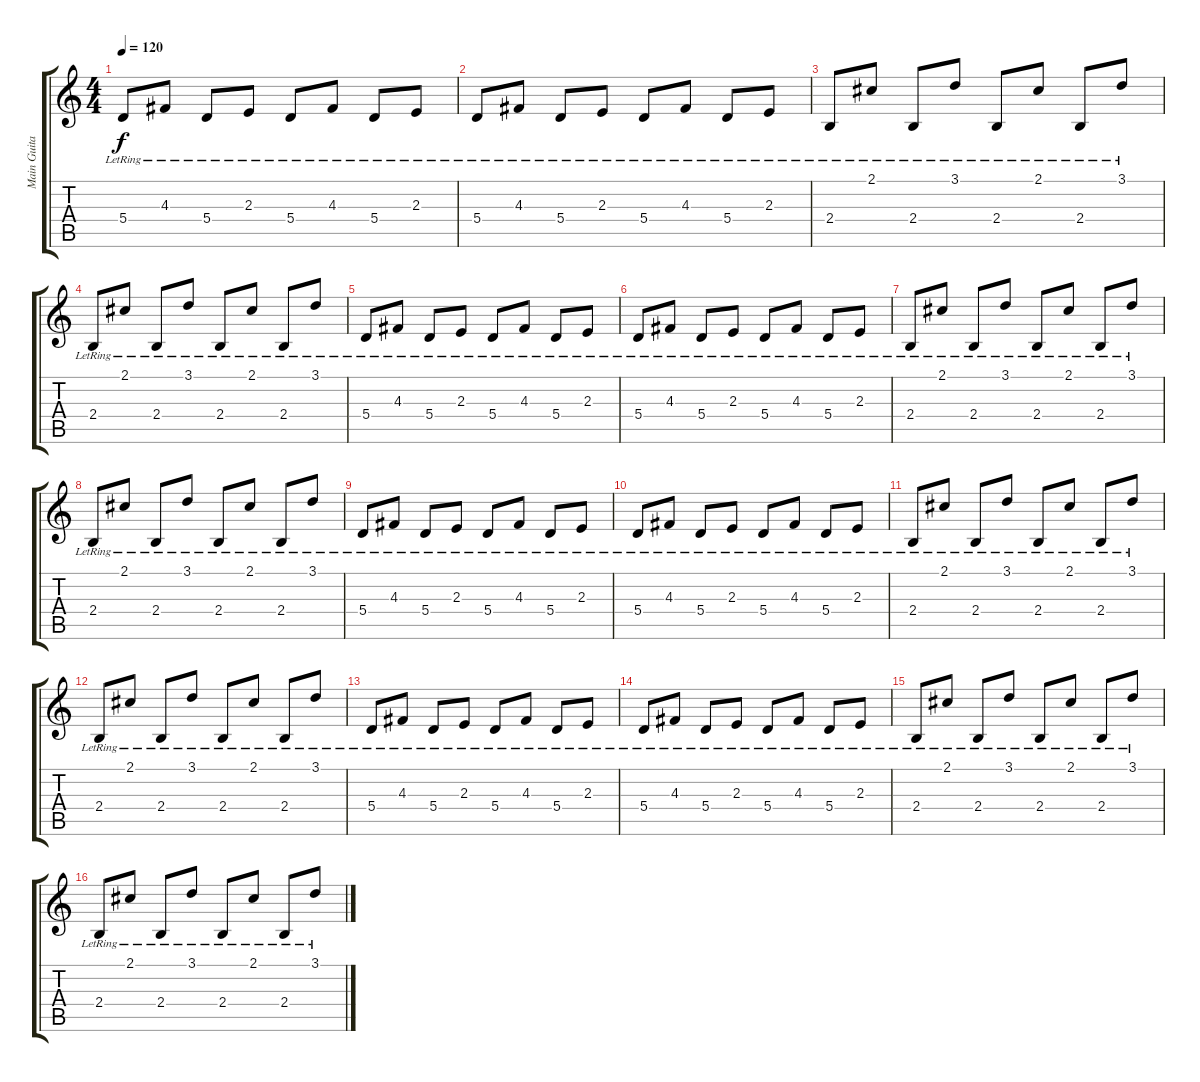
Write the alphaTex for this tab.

\track ("Main Guitar" "Main Guita") {instrument acousticguitarsteel}
\staff {score tabs}
\tuning (B3 Gb3 D3 A2 E2 B1) {hide}
\ts (4 4)
\tempo 120
\clef g2
\ks c
5.4{lr}.8{dy f} 4.3{lr}.8 5.4{lr}.8 2.3{lr}.8 5.4{lr}.8 4.3{lr}.8 5.4{lr}.8 2.3{lr}.8 |
5.4{lr}.8 4.3{lr}.8 5.4{lr}.8 2.3{lr}.8 5.4{lr}.8 4.3{lr}.8 5.4{lr}.8 2.3{lr}.8 |
2.4{lr}.8 2.1{lr}.8 2.4{lr}.8 3.1{lr}.8 2.4{lr}.8 2.1{lr}.8 2.4{lr}.8 3.1{lr}.8 |
2.4{lr}.8 2.1{lr}.8 2.4{lr}.8 3.1{lr}.8 2.4{lr}.8 2.1{lr}.8 2.4{lr}.8 3.1{lr}.8 |
5.4{lr}.8 4.3{lr}.8 5.4{lr}.8 2.3{lr}.8 5.4{lr}.8 4.3{lr}.8 5.4{lr}.8 2.3{lr}.8 |
5.4{lr}.8 4.3{lr}.8 5.4{lr}.8 2.3{lr}.8 5.4{lr}.8 4.3{lr}.8 5.4{lr}.8 2.3{lr}.8 |
2.4{lr}.8 2.1{lr}.8 2.4{lr}.8 3.1{lr}.8 2.4{lr}.8 2.1{lr}.8 2.4{lr}.8 3.1{lr}.8 |
2.4{lr}.8 2.1{lr}.8 2.4{lr}.8 3.1{lr}.8 2.4{lr}.8 2.1{lr}.8 2.4{lr}.8 3.1{lr}.8 |
5.4{lr}.8 4.3{lr}.8 5.4{lr}.8 2.3{lr}.8 5.4{lr}.8 4.3{lr}.8 5.4{lr}.8 2.3{lr}.8 |
5.4{lr}.8 4.3{lr}.8 5.4{lr}.8 2.3{lr}.8 5.4{lr}.8 4.3{lr}.8 5.4{lr}.8 2.3{lr}.8 |
2.4{lr}.8 2.1{lr}.8 2.4{lr}.8 3.1{lr}.8 2.4{lr}.8 2.1{lr}.8 2.4{lr}.8 3.1{lr}.8 |
2.4{lr}.8 2.1{lr}.8 2.4{lr}.8 3.1{lr}.8 2.4{lr}.8 2.1{lr}.8 2.4{lr}.8 3.1{lr}.8 |
5.4{lr}.8{volume 11} 4.3{lr}.8 5.4{lr}.8 2.3{lr}.8 5.4{lr}.8 4.3{lr}.8 5.4{lr}.8 2.3{lr}.8 |
5.4{lr}.8{volume 9} 4.3{lr}.8 5.4{lr}.8 2.3{lr}.8 5.4{lr}.8 4.3{lr}.8 5.4{lr}.8 2.3{lr}.8 |
2.4{lr}.8{volume 7} 2.1{lr}.8 2.4{lr}.8 3.1{lr}.8 2.4{lr}.8 2.1{lr}.8 2.4{lr}.8 3.1{lr}.8 |
2.4{lr}.8{volume 5} 2.1{lr}.8 2.4{lr}.8 3.1{lr}.8 2.4{lr}.8 2.1{lr}.8 2.4{lr}.8 3.1{lr}.8
